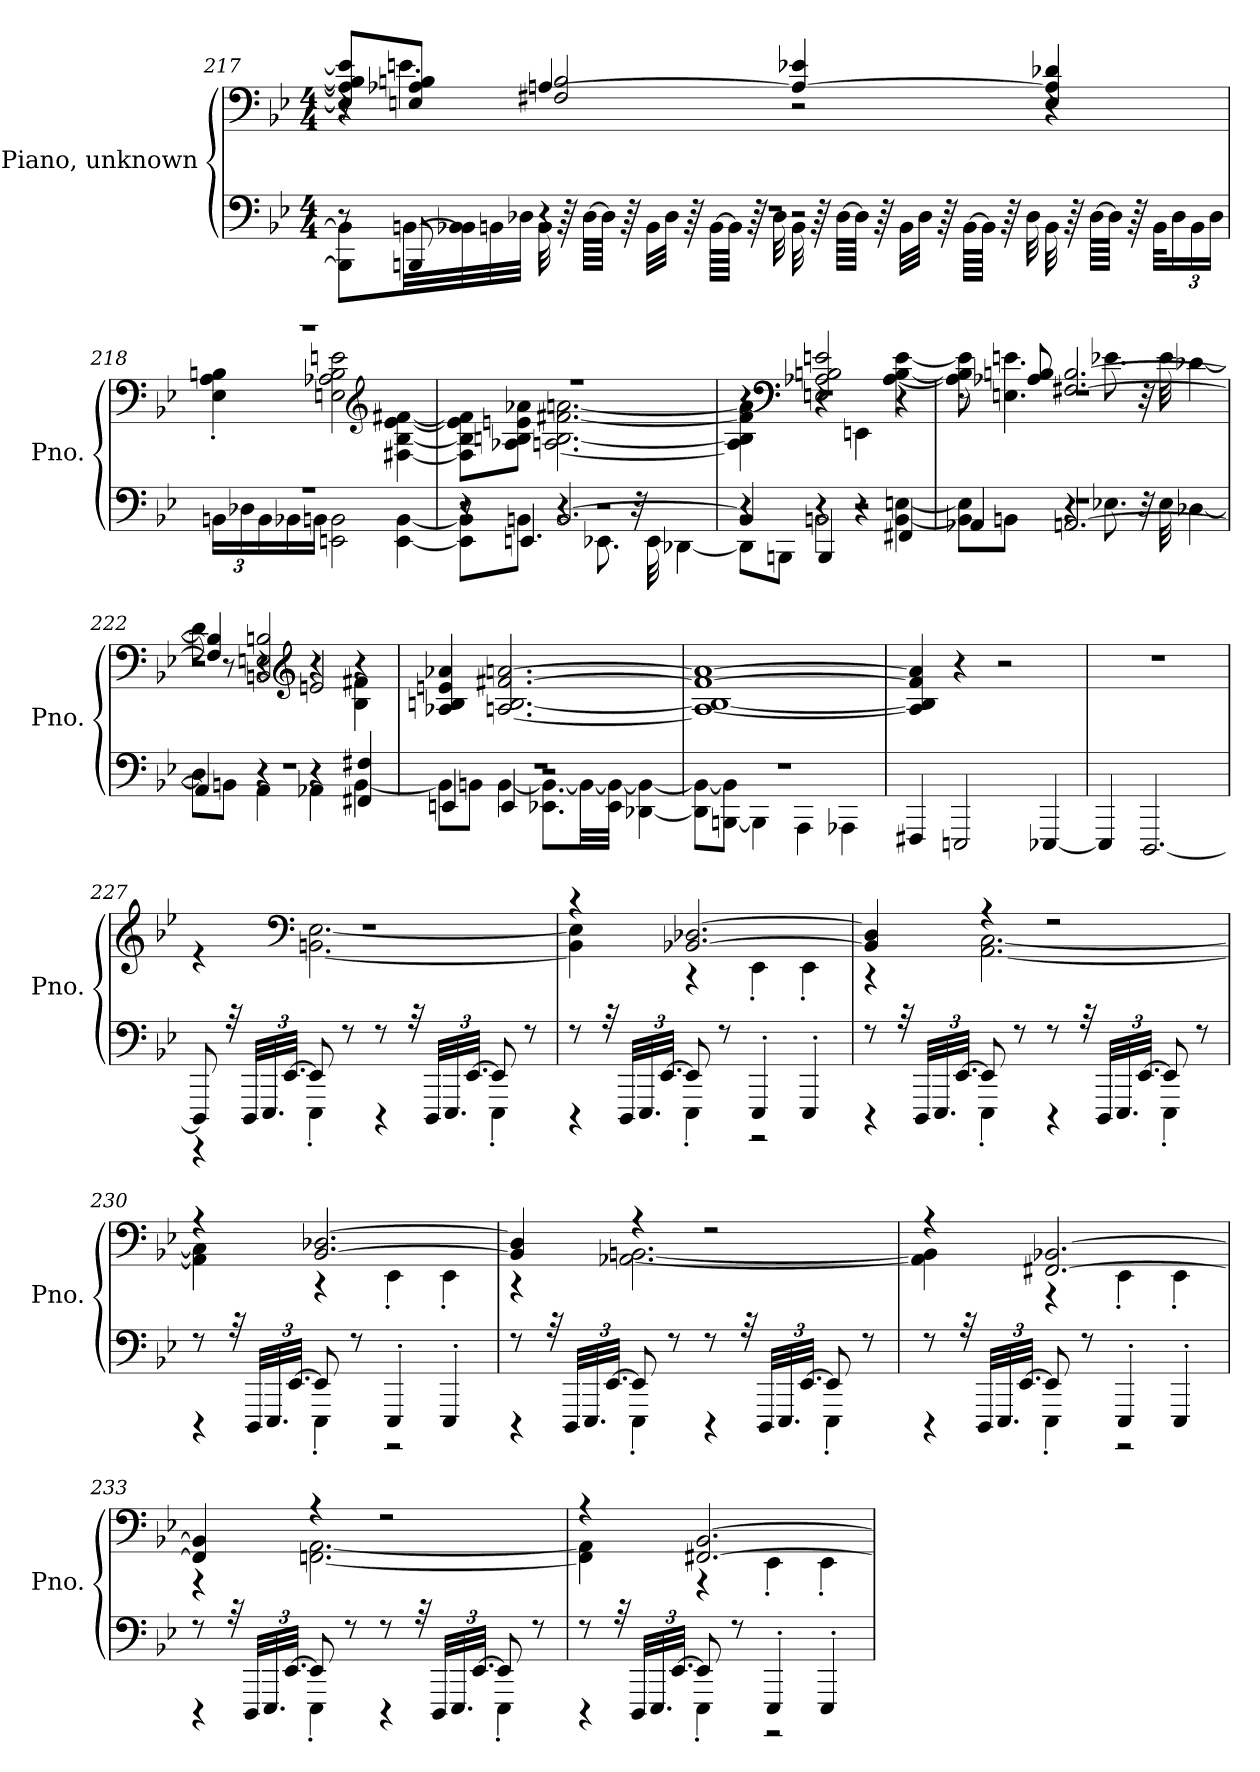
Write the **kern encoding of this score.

**kern	**kern
*part1	*part1
*staff2	*staff1
*I"Piano, unknown	*
*I'Pno.	*
!!LO:LB:g=z
*clefF4	*clefF4
*k[b-e-]	*k[b-e-]
*M4/4	*M4/4
=217	=217
*^	*^
*	*^	*	*^
1r	8r	8BBB\] 8BB\]L	8E/] 8A-/] 8B/] 8e/]L	8r	4r
.	8BBBn/	[32BBn\LL	8En/ 8A-X/ 8Bn/J	4.en\	.
.	.	32BB-X\ 32BB\]	.	.	.
.	.	32BBn\	.	.	.
.	.	32D-X\JJJ	.	.	.
.	4r	32BB\	[4An/	.	2F#X/ 2B/
.	.	64r	.	.	.
.	.	[64D-\LLLL	.	.	.
.	.	64D-\JJJJ]	.	.	.
.	.	64r	.	.	.
.	.	32BB\LLL	.	.	.
.	.	32D-\JJJ	.	.	.
.	.	64r	.	.	.
.	.	[64BB\LLLL	.	.	.
.	.	64BB\JJJJ]	.	.	.
.	.	64r	.	.	.
.	.	32D-\	.	.	.
.	2r	32BB\	4A/_ 4e-X/	2r	.
.	.	64r	.	.	.
.	.	[64D-\LLLL	.	.	.
.	.	64D-\JJJJ]	.	.	.
.	.	64r	.	.	.
.	.	32BB\LLL	.	.	.
.	.	32D-\JJJ	.	.	.
.	.	64r	.	.	.
.	.	[64BB\LLLL	.	.	.
.	.	64BB\JJJJ]	.	.	.
.	.	64r	.	.	.
.	.	32D-\	.	.	.
.	.	32BB\	4E/ 4A/] 4d-X/	.	4r
.	.	64r	.	.	.
.	.	[64D-\LLLL	.	.	.
.	.	64D-\JJJJ]	.	.	.
.	.	64r	.	.	.
.	.	32BB\KLL	.	.	.
*	*	*Xbrackettup	*	*	*
.	.	24D-\	.	.	.
.	.	24BB\	.	.	.
.	.	24D-\JJ	.	.	.
*	*v	*v	*	*	*
*	*	*	*v	*v
!!LO:PB:g=z
=218	=218	=218	=218
1r	24BBn\LL	1r	4E-\' 4A\' 4Bn\'
.	24D-X\	.	.
.	24BB\	.	.
.	16BB-X\	.	.
.	16BBn\JJ	.	.
.	2EEn\ 2BB\	.	2En\ 2A-X\ 2B\ 2en\
*	*	*clefG2	*
.	[4EE\ [4BB\	.	[4F#X\ [4B\ [4e\ [4f#X\
=219	=219	=219	=219
*	*^	*	*
4r	8EE\] 8BB\]L	8r	1r	8F#\] 8B\] 8e\] 8f#\]L
.	8BBn\J	4.EEn/	.	8A-X\ 8Bn\ 8en\ 8a-X\J
[2.BB/	4r	.	.	[2.An\ [2.B\ [2.f#X\ [2.an\
.	8.EE-X\	2r	.	.
.	32r	.	.	.
.	32EE-\	.	.	.
.	[4DD-X\	.	.	.
=220	=220	=220	=220	=220
*	*	*	*	*^
4BB/]	8DD-\L]	4r	1r	4A\] 4B\] 4f#\] 4a\]	4r
.	8BBBn\J	.	.	.	.
*	*	*	*clefF4	*	*
4r	2BBn\	4BBB/	.	4r	2En/ 2A-X/ 2Bn/ 2en/
2r	.	4r	.	4EEn\	.
.	[4BB\ [4En\	4FF#X/	.	[4A-\ [4B\ [4e\	4r
!!LO:LB:g=z	!!	!!
=221	=221	=221	=221	=221	=221
1r	8BB\] 8E\]L	4AA-X/	1r	8A-\] 8B\] 8e\]	8r
.	8BBn\J	.	.	4.En\ 4.en\	8A-X/ 8Bn/
.	4r	[2.AAn/	.	.	[2.F#X/ [2.B/
.	8.E-X\	.	.	8.e-X\	.
.	32r	.	.	32r	.
.	32E-\	.	.	32e-\	.
.	[4D-X\	.	.	[4d-X\	.
=222	=222	=222	=222	=222	=222
1r	8D-\L]	4AA/]	2r	8d-\]	4F#/] 4B/]
.	8BBn\J	.	.	8r	.
.	4AA\	4r	.	4r	2BBn/ 2En/ 2Bn/
*	*	*	*clefG2	*	*
.	4AA-X\	4r	2en/	4r	.
.	[4BB\	4FF#X/ 4F#X/	.	4B\ 4f#X\	4r
*	*	*	*v	*v	*v
=223	=223	=223	=223
1r	8BB\L]	4EEn/	4A-X/ 4Bn/ 4en/ 4a-X/
.	8BBn\J	.	.
.	[4BB\	4EE/	[2.An/ [2.B/ [2.f#X/ [2.an/
.	8.EE-X\ 8.BB\_L	2r	.
.	32BB\LL_	.	.
.	32EE-\ 32BB\_JJJ	.	.
.	[4DD-X\ 4BB\_	.	.
*	*v	*v	*
!!LO:LB:g=z
=224	=224	=224
1r	8DD-\] 8BB\_L	1A_ 1B_ 1f#_ 1a_
.	[8BBBn\ 8BB\]J	.
.	4BBB\]	.
.	4AAA\	.
.	4AAA-X\	.
*v	*v	*
=225	=225
4FFF#X/	4A/] 4B/] 4f#/] 4a/]
2EEEn/	4r
.	2r
[4EEE-X/	.
=226	=226
4EEE-/]	1r
[2.DDD/	.
=227	=227
*^	*^
8DDD/]	4r	1r	4r
32r	.	.	.
32DDD/LLL	.	.	.
48.EEE-/	.	.	.
[48.EE-/JJJ	.	.	.
*	*	*clefF4	*
8EE-/]	4EEE-'\	.	[2.BBn\ [2.E-\
8r	.	.	.
8r	4r	.	.
32r	.	.	.
32DDD/LLL	.	.	.
48.EEE-/	.	.	.
[48.EE-/JJJ	.	.	.
8EE-/]	4EEE-'\	.	.
8r	.	.	.
!!LO:LB:g=z	!!
=228	=228	=228	=228
8r	4r	4r	4BB\] 4E-\]
32r	.	.	.
32DDD/LLL	.	.	.
48.EEE-/	.	.	.
[48.EE-/JJJ	.	.	.
8EE-/]	4EEE-'\	[2.BB-X/ [2.D-X/	4r
8r	.	.	.
4EEE-'/	2r	.	4EE-'\
4EEE-'/	.	.	4EE-'\
=229	=229	=229	=229
8r	4r	4BB-/] 4D-/]	4r
32r	.	.	.
32DDD/LLL	.	.	.
48.EEE-/	.	.	.
[48.EE-/JJJ	.	.	.
8EE-/]	4EEE-'\	4r	[2.AA\ [2.C\
8r	.	.	.
8r	4r	2r	.
32r	.	.	.
32DDD/LLL	.	.	.
48.EEE-/	.	.	.
[48.EE-/JJJ	.	.	.
8EE-/]	4EEE-'\	.	.
8r	.	.	.
=230	=230	=230	=230
8r	4r	4r	4AA\] 4C\]
32r	.	.	.
32DDD/LLL	.	.	.
48.EEE-/	.	.	.
[48.EE-/JJJ	.	.	.
8EE-/]	4EEE-'\	[2.BB-/ [2.D-X/	4r
8r	.	.	.
4EEE-'/	2r	.	4EE-'\
4EEE-'/	.	.	4EE-'\
!!LO:LB:g=z	!!
=231	=231	=231	=231
8r	4r	4BB-/] 4D-/]	4r
32r	.	.	.
32DDD/LLL	.	.	.
48.EEE-/	.	.	.
[48.EE-/JJJ	.	.	.
8EE-/]	4EEE-'\	4r	[2.AA-X\ [2.BBn\
8r	.	.	.
8r	4r	2r	.
32r	.	.	.
32DDD/LLL	.	.	.
48.EEE-/	.	.	.
[48.EE-/JJJ	.	.	.
8EE-/]	4EEE-'\	.	.
8r	.	.	.
=232	=232	=232	=232
8r	4r	4r	4AA-\] 4BB\]
32r	.	.	.
32DDD/LLL	.	.	.
48.EEE-/	.	.	.
[48.EE-/JJJ	.	.	.
8EE-/]	4EEE-'\	[2.FF#X/ [2.BB-X/	4r
8r	.	.	.
4EEE-'/	2r	.	4EE-'\
4EEE-'/	.	.	4EE-'\
!!LO:LB:g=z	!!
=233	=233	=233	=233
8r	4r	4FF#/] 4BB-/]	4r
32r	.	.	.
32DDD/LLL	.	.	.
48.EEE-/	.	.	.
[48.EE-/JJJ	.	.	.
8EE-/]	4EEE-'\	4r	[2.FFn\ [2.AA\
8r	.	.	.
8r	4r	2r	.
32r	.	.	.
32DDD/LLL	.	.	.
48.EEE-/	.	.	.
[48.EE-/JJJ	.	.	.
8EE-/]	4EEE-'\	.	.
8r	.	.	.
=234	=234	=234	=234
8r	4r	4r	4FF\] 4AA\]
32r	.	.	.
32DDD/LLL	.	.	.
48.EEE-/	.	.	.
[48.EE-/JJJ	.	.	.
8EE-/]	4EEE-'\	[2.FF#X/ [2.BB-/	4r
8r	.	.	.
4EEE-'/	2r	.	4EE-'\
4EEE-'/	.	.	4EE-'\
*v	*v	*	*
*	*v	*v
=	=
*-	*-
